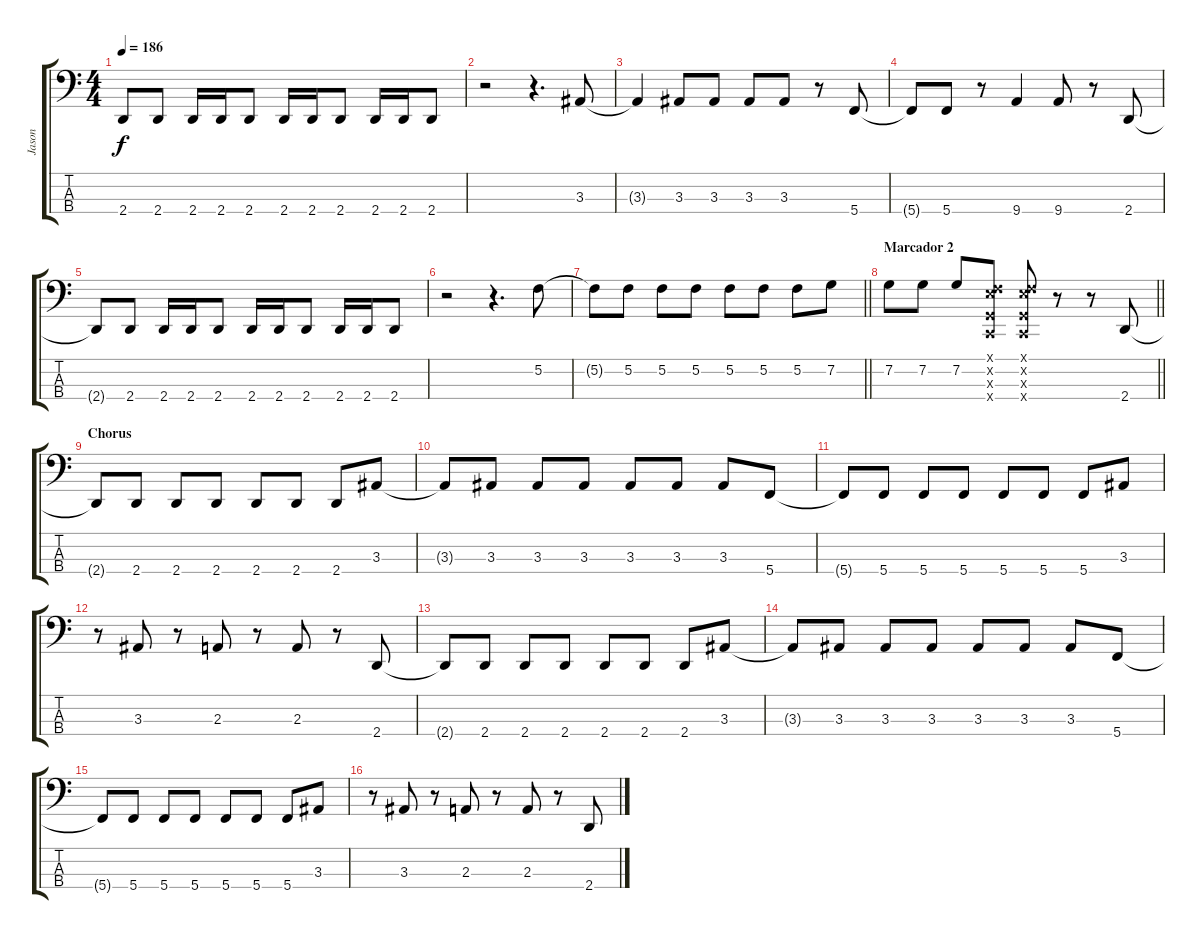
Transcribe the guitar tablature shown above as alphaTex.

\track ("Jason" "Jason") {instrument electricbasspick}
\staff {score tabs}
\tuning (F2 C2 G1 C1) {hide}
\ts (4 4)
\tempo 186
\clef f4
\ks c
2.4{t}.8{dy f} 2.4.8 2.4.16 2.4.16 2.4.8 2.4.16 2.4.16 2.4.8 2.4.16 2.4.16 2.4.8 |
r.2 r.4{d} 3.3.8 |
3.3{t}.4 3.3.8 3.3.8 3.3.8 3.3.8 r.8 5.4.8 |
5.4{t}.8 5.4.8 r.8 9.4.4 9.4.8 r.8 2.4.8 |
2.4{t}.8 2.4.8 2.4.16 2.4.16 2.4.8 2.4.16 2.4.16 2.4.8 2.4.16 2.4.16 2.4.8 |
r.2 r.4{d} 5.2.8 |
\barLineRight lightlight
5.2{t}.8 5.2.8 5.2.8 5.2.8 5.2.8 5.2.8 5.2.8 7.2.8 |
\section ("" "Marcador 2")
\barLineRight lightlight
7.2.8 7.2.8 7.2.8 (0.1{x} 4.2{x} 0.3{x} 0.4{x}).8 (0.1{x} 4.2{x} 0.3{x} 0.4{x}).8 r.8 r.8 2.4.8 |
\section ("" "Chorus")
2.4{t}.8 2.4.8 2.4.8 2.4.8 2.4.8 2.4.8 2.4.8 3.3.8 |
3.3{t}.8 3.3.8 3.3.8 3.3.8 3.3.8 3.3.8 3.3.8 5.4.8 |
5.4{t}.8 5.4.8 5.4.8 5.4.8 5.4.8 5.4.8 5.4.8 3.3.8 |
r.8 3.3.8 r.8 2.3.8 r.8 2.3.8 r.8 2.4.8 |
2.4{t}.8 2.4.8 2.4.8 2.4.8 2.4.8 2.4.8 2.4.8 3.3.8 |
3.3{t}.8 3.3.8 3.3.8 3.3.8 3.3.8 3.3.8 3.3.8 5.4.8 |
5.4{t}.8 5.4.8 5.4.8 5.4.8 5.4.8 5.4.8 5.4.8 3.3.8 |
r.8 3.3.8 r.8 2.3.8 r.8 2.3.8 r.8 2.4.8
